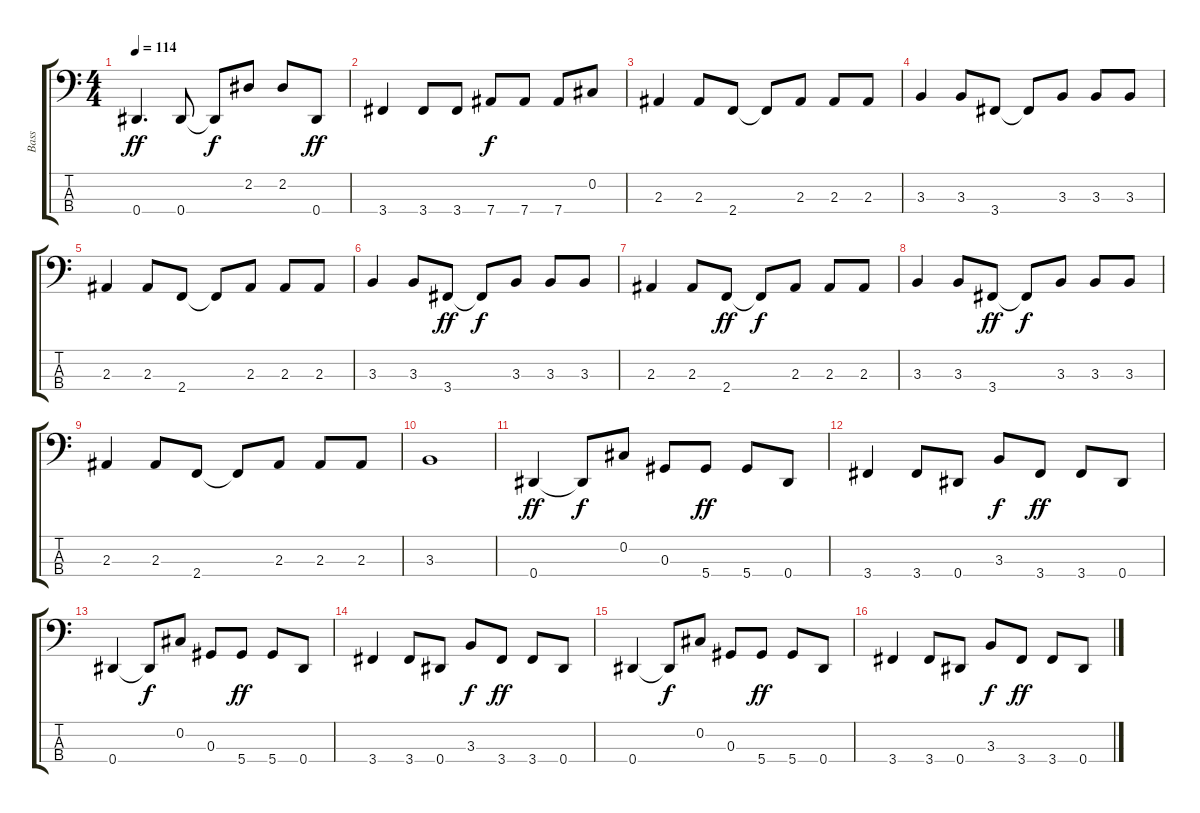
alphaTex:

\track ("Bass" "Bass") {instrument electricbassfinger}
\staff {score tabs}
\tuning (Gb2 Db2 Ab1 Eb1) {hide}
\ts (4 4)
\tempo 114
\clef f4
\ks c
0.4.4{d dy ff} 0.4.8 0.4{t}.8{dy f} 2.2.8 2.2.8 0.4.8{dy ff} |
3.4.4 3.4.8 3.4.8 7.4.8{dy f} 7.4.8 7.4.8 0.2.8 |
2.3.4 2.3.8 2.4.8 2.4{t}.8 2.3.8 2.3.8 2.3.8 |
3.3.4 3.3.8 3.4.8 3.4{t}.8 3.3.8 3.3.8 3.3.8 |
2.3.4 2.3.8 2.4.8 2.4{t}.8 2.3.8 2.3.8 2.3.8 |
3.3.4 3.3.8 3.4.8{dy ff} 3.4{t}.8{dy f} 3.3.8 3.3.8 3.3.8 |
2.3.4 2.3.8 2.4.8{dy ff} 2.4{t}.8{dy f} 2.3.8 2.3.8 2.3.8 |
3.3.4 3.3.8 3.4.8{dy ff} 3.4{t}.8{dy f} 3.3.8 3.3.8 3.3.8 |
2.3.4 2.3.8 2.4.8 2.4{t}.8 2.3.8 2.3.8 2.3.8 |
3.3.1 |
0.4.4{dy ff} 0.4{t}.8{dy f} 0.2.8 0.3.8 5.4.8{dy ff} 5.4.8 0.4.8 |
3.4.4 3.4.8 0.4.8 3.3.8{dy f} 3.4.8{dy ff} 3.4.8 0.4.8 |
0.4.4 0.4{t}.8{dy f} 0.2.8 0.3.8 5.4.8{dy ff} 5.4.8 0.4.8 |
3.4.4 3.4.8 0.4.8 3.3.8{dy f} 3.4.8{dy ff} 3.4.8 0.4.8 |
0.4.4 0.4{t}.8{dy f} 0.2.8 0.3.8 5.4.8{dy ff} 5.4.8 0.4.8 |
3.4.4 3.4.8 0.4.8 3.3.8{dy f} 3.4.8{dy ff} 3.4.8 0.4.8
